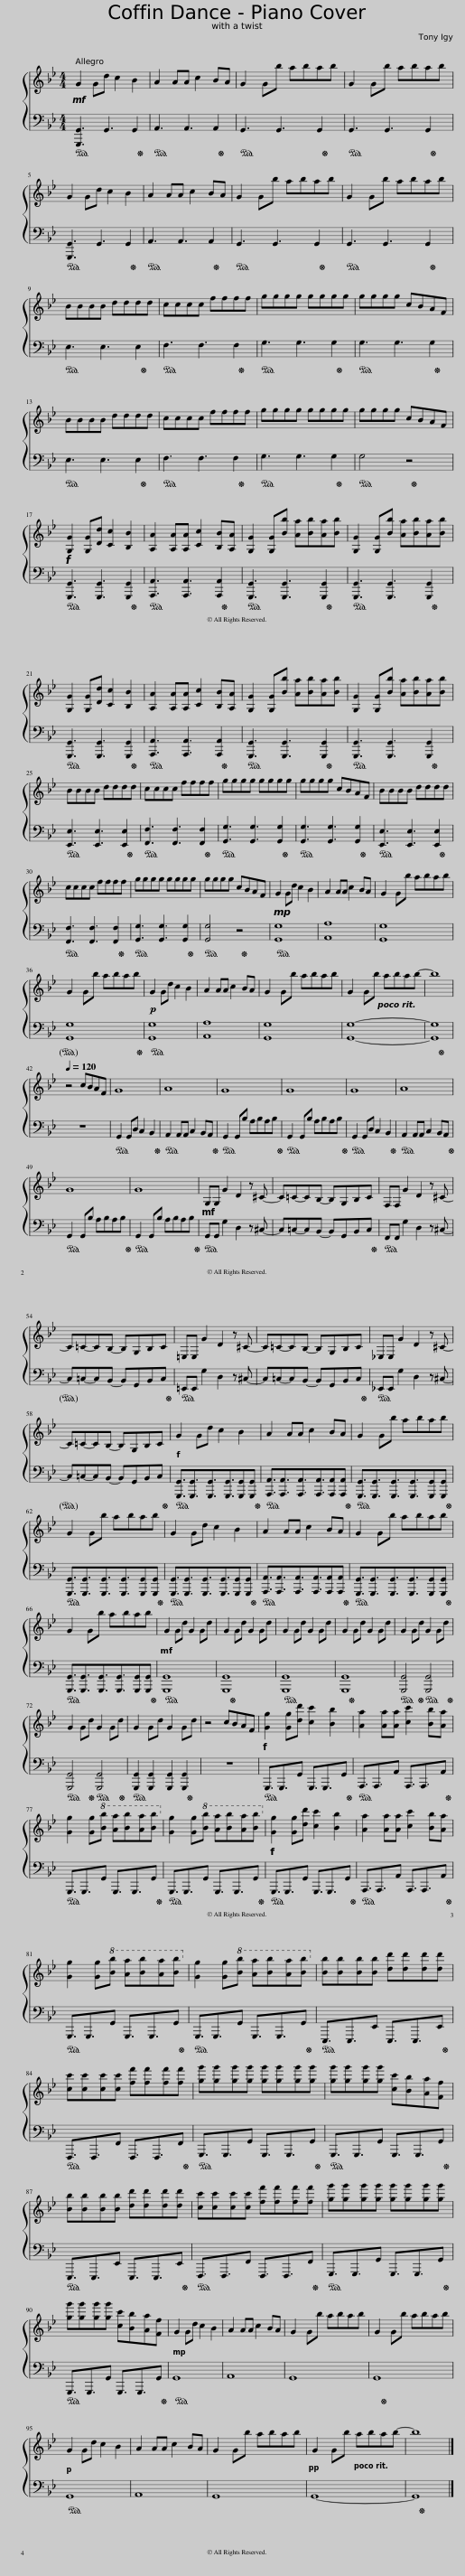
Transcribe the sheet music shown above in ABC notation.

X:1
%%score 1 { 2 | 3 }
L:1/8
Q:1/4=120
M:4/4
I:linebreak $
K:Bb
V:1 treble
V:2 treble
V:3 bass
V:1
 G2 G d c2 B2 | A2 A A c2 B A | G2 G b a b a b | G2 G b a b a b |$ G2 G d c2 B2 | %5
 A2 A A c2 B A | G2 G b a b a b | G2 G b a b a b |$ B B B B d d d d | c c c c f f f f | %10
 g g g g g g g g | g g g g c B A F |$ B B B B d d d d | c c c c f f f f | g g g g g g g g | %15
 g g g g c B A F |$ [G,G]2 [G,G] [Dd] [Cc]2 [B,B]2 | [A,A]2 [A,A] [A,A] [Cc]2 [B,B] [A,A] | [G,G]2 [G,G] [Bb] [Aa] [Bb] [Aa] [Bb] | [G,G]2 [G,G] [Bb] [Aa] [Bb] [Aa] [Bb] |$ %20
 [G,G]2 [G,G] [Dd] [Cc]2 [B,B]2 | [A,A]2 [A,A] [A,A] [Cc]2 [B,B] [A,A] | [G,G]2 [G,G] [Bb] [Aa] [Bb] [Aa] [Bb] | [G,G]2 [G,G] [Bb] [Aa] [Bb] [Aa] [Bb] |$ z8 | %25
 z8 | z8 | z8 | z8 |$ z8 | %30
 z8 | z8 | z8 | z8 | z8 |$ %35
 z8 | z8 | z8 | z8 | z8[Q:1/4=115][Q:1/4=110][Q:1/4=105] | %40
 z8 |$[Q:1/4=120] z8 | z8 | z8 | z8 | %45
 z8 | z8 | z8 |$ z8 | z8 | %50
 z8 | z8 | z8 |$ z8 | z8 | %55
 z8 | z8 |$ z8 | z8 | z8 | %60
 z8 |$ z8 | z8 | z8 | z8 |$ %65
 z8 | z8 | z8 | z8 | z8 | %70
 z8 |$ z8 | z8 | z8 | z8 | %75
 z8 |$ z8 | z8 | z8 | z8 |$ %80
 z8 | z8 | z8 |$ z8 | z8 | %85
 z8 |$ z8 | z8 | z8 |$ z8 | %90
 z8 | z8 | z8 | z8 |$ z8 | %95
 z8 | z8 | z8[Q:1/4=115][Q:1/4=110][Q:1/4=105] | z8 |] %99
V:2
!mf!!ped! G2!ped! Gd c2 B2!ped-up! |!ped! A2!ped! AA c2 BA!ped-up! |!ped! G2!ped! Gb abab!ped-up! |!ped! G2!ped! Gb abab!ped-up! |$!ped! G2!ped! Gd c2 B2!ped-up! | %5
!ped! A2!ped! AA c2 BA!ped-up! |!ped! G2!ped! Gb abab!ped-up! |!ped! G2!ped! Gb abab!ped-up! |$!ped! B!ped!BBB dddd!ped-up! |!ped! c!ped!ccc ffff!ped-up! | %10
!ped! g!ped!ggg gggg!ped-up! |!ped! g!ped!ggg cBAF!ped-up! |$!ped! B!ped!BBB dddd!ped-up! |!ped! c!ped!ccc ffff!ped-up! |!ped! g!ped!ggg gggg!ped-up! | %15
!ped! g!ped!ggg!ped-up! cBAF!ped-up! |$!f!!ped! [G,G]2!ped! [G,G][Dd] [Cc]2 [B,B]2!ped-up! |!ped! [A,A]2!ped! [A,A][A,A] [Cc]2 [B,B][A,A]!ped-up! |!ped! [G,G]2!ped! [G,G][Bb] [Aa][Bb][Aa][Bb]!ped-up! |!ped! [G,G]2!ped! [G,G][Bb] [Aa][Bb][Aa][Bb]!ped-up! |$ %20
!ped! [G,G]2!ped! [G,G][Dd] [Cc]2 [B,B]2!ped-up! |!ped! [A,A]2!ped! [A,A][A,A] [Cc]2 [B,B][A,A]!ped-up! |!ped! [G,G]2!ped! [G,G][Bb] [Aa][Bb][Aa][Bb]!ped-up! |!ped! [G,G]2!ped! [G,G][Bb] [Aa][Bb][Aa][Bb]!ped-up! |$!ped! B!ped!BBB dddd!ped-up! | %25
!ped! c!ped!ccc ffff!ped-up! |!ped! g!ped!ggg gggg!ped-up! |!ped! g!ped!ggg cBAF!ped-up! |!ped! B!ped!BBB dddd!ped-up! |$!ped! c!ped!ccc ffff!ped-up! | %30
!ped! g!ped!ggg gggg!ped-up! |!ped! g!ped!ggg cBAF!ped-up! |!mp!!ped! G2!ped! Gd c2 B2 | A2 AA c2 BA | G2 Gb abab |$ %35
 G2 Gb abab!ped-up! |!p!!ped! G2!ped! Gd c2 B2!ped-up! | A2 AA c2 BA | G2 Gb abab | G2 Gb abab- | %40
 b8!ped-up! |$ z4 cBAF |!ped! G8!ped!!ped-up! |!ped! A8!ped!!ped-up! |!ped! G8!ped!!ped-up! | %45
!ped! G8!ped!!ped-up! |!ped! G8!ped!!ped-up! |!ped! A8!ped!!ped-up! |$!ped! G8!ped!!ped-up! |!ped! G8!ped!!ped-up! | %50
!mf!!ped! G,!ped!G, G2 D2 z ^C-!ped-up! | C=C-CB,- B,G,B,C!ped-up! |!ped! F,!ped!F, G2 D2 z ^C-!ped-up! |$ C=C-CB,- B,G,B,C!ped-up! |!ped! =E,!ped!E, G2 D2 z ^C-!ped-up! | %55
 C=C-CB,- B,G,B,C!ped-up! |!ped! _E,!ped!E, G2 D2 z ^C-!ped-up! |$ C=C-CB,- B,G,B,C!ped-up! |!f!!ped! G2!ped! Gd c2 B2!ped-up! |!ped! A2!ped! AA c2 BA!ped-up! | %60
!ped! G2!ped! Gb abab!ped-up! |$!ped! G2!ped! Gb abab!ped-up! |!ped! G2!ped! Gd c2 B2!ped-up! |!ped! A2!ped! AA c2 BA!ped-up! |!ped! G2!ped! Gb abab!ped-up! |$ %65
!ped! G2!ped! Gb abab!ped-up! |!mf!!ped! G2!ped! Gd G2 Gd!ped-up! | G2 Gd G2 Gd!ped-up! |!ped! G2!ped! Gd G2 Gd!ped-up! | G2 Gd G2 Gd!ped-up! | %70
!ped! G2!ped! Gd G2!ped-up!!ped! Gd!ped-up! |$ G2!ped! Gd G2!ped-up!!ped! Gd!ped-up! |!ped! G2!ped! Gd G2 Gd!ped-up! | z4 cBAF |!f!!ped! [Gg]2!ped! [Gg][dd'] [cc']2 [Bb]2!ped-up! | %75
!ped! [Aa]2!ped! [Aa][Aa] [cc']2 [Bb][Aa]!ped-up! |$!ped! [Gg]2!ped! [Gg]!8va(![bb'] [aa'][bb'][aa'][bb']!ped-up!!8va)!!ped-up! |!ped! [Gg]2!ped! [Gg]!8va(![bb'] [aa'][bb'][aa'][bb']!ped-up!!8va)!!ped-up! |!f!!ped! [Gg]2!ped! [Gg][dd'] [cc']2 [Bb]2!ped-up! |!ped! [Aa]2!ped! [Aa][Aa] [cc']2 [Bb][Aa]!ped-up! |$ %80
!ped! [Gg]2!ped! [Gg]!8va(![bb'] [aa'][bb'][aa'][bb']!ped-up!!8va)!!ped-up! |!ped! [Gg]2!ped! [Gg]!8va(![bb'] [aa'][bb'][aa'][bb']!ped-up!!8va)!!ped-up! |!ped! [Bb]!ped![Bb][Bb][Bb] [dd'][dd'][dd'][dd']!ped-up! |$!ped! [cc']!ped![cc'][cc'][cc'] [ff'][ff'][ff'][ff']!ped-up! |!ped! [gg']!ped![gg'][gg'][gg'] [gg'][gg'][gg'][gg']!ped-up! | %85
!ped! [gg']!ped![gg'][gg'][gg'] [cc'][Bb][Aa][Ff]!ped-up! |$!ped! [Bb]!ped![Bb][Bb][Bb] [dd'][dd'][dd'][dd']!ped-up! |!ped! [cc']!ped![cc'][cc'][cc'] [ff'][ff'][ff'][ff']!ped-up! |!ped! [gg']!ped![gg'][gg'][gg'] [gg'][gg'][gg'][gg']!ped-up! |$!ped! [gg']!ped![gg'][gg'][gg'] [cc'][Bb][Aa][Ff]!ped-up! | %90
!mp!!ped! G2!ped! Gd c2 B2!ped-up! | A2 AA c2 BA | G2 Gb abab | G2 Gb abab!ped-up! |$!p!!ped! G2!ped! Gd c2 B2!ped-up! | %95
 A2 AA c2 BA | G2 Gb abab |!pp! G2 Gb abab- | b8!ped-up! |] %99
V:3
!mf! [G,,,G,,]3 G,,3 G,,2 | A,,3 A,,3 A,,2 | G,,3 G,,3 G,,2 | G,,3 G,,3 G,,2 |$ [G,,,G,,]3 G,,3 G,,2 | %5
 A,,3 A,,3 A,,2 | G,,3 G,,3 G,,2 | G,,3 G,,3 G,,2 |$ E,3 E,3 E,2 | F,3 F,3 F,2 | %10
 G,3 G,3 G,2 | G,3 G,3 G,2 |$ E,3 E,3 E,2 | F,3 F,3 F,2 | G,3 G,3 G,2 | %15
 G,4 z4 |$!f! [G,,,G,,]3 [G,,,G,,]3 [G,,,G,,]2 | [A,,,A,,]3 [A,,,A,,]3 [A,,,A,,]2 | [G,,,G,,]3 [G,,,G,,]3 [G,,,G,,]2 | [G,,,G,,]3 [G,,,G,,]3 [G,,,G,,]2 |$ %20
 [G,,,G,,]3 [G,,,G,,]3 [G,,,G,,]2 | [A,,,A,,]3 [A,,,A,,]3 [A,,,A,,]2 | [G,,,G,,]3 [G,,,G,,]3 [G,,,G,,]2 | [G,,,G,,]3 [G,,,G,,]3 [G,,,G,,]2 |$ [E,,E,]3 [E,,E,]3 [E,,E,]2 | %25
 [F,,F,]3 [F,,F,]3 [F,,F,]2 | [G,,G,]3 [G,,G,]3 [G,,G,]2 | [G,,G,]3 [G,,G,]3 [G,,G,]2 | [E,,E,]3 [E,,E,]3 [E,,E,]2 |$ [F,,F,]3 [F,,F,]3 [F,,F,]2 | %30
 [G,,G,]3 [G,,G,]3 [G,,G,]2 | [G,,G,]4 z4 |!mp! [G,,G,]8 | [A,,A,]8 | [G,,G,]8 |$ %35
 [G,,G,]8 | [G,,G,]8 | [A,,A,]8 | [G,,G,]8 | [G,,G,]8- | %40
 [G,,G,]8 |$ z8 | G,,2 G,,D, C,2 B,,2 | A,,2 A,,A,, C,2 B,,A,, | G,,2 G,,B, A,B,A,B, | %45
 G,,2 G,,B, A,B,A,B, | G,,2 G,,D, C,2 B,,2 | A,,2 A,,A,, C,2 B,,A,, |$ G,,2 G,,B, A,B,A,B, | G,,2 G,,B, A,B,A,B, | %50
 G,,G,, G,2 D,2 z ^C,- | C,=C,-C,B,,- B,,G,,B,,C, | F,,F,, G,2 D,2 z ^C,- |$ C,=C,-C,B,,- B,,G,,B,,C, | =E,,E,, G,2 D,2 z ^C,- | %55
 C,=C,-C,B,,- B,,G,,B,,C, | _E,,E,, G,2 D,2 z ^C,- |$ C,=C,-C,B,,- B,,G,,B,,C, | [G,,,G,,]3/2[G,,,G,,]3/2[G,,,G,,]3/2[G,,,G,,]3/2[G,,,G,,][G,,,G,,] | [A,,,A,,]3/2[A,,,A,,]3/2[A,,,A,,]3/2[A,,,A,,]3/2[A,,,A,,][A,,,A,,] | %60
 [G,,,G,,]3/2[G,,,G,,]3/2[G,,,G,,]3/2[G,,,G,,]3/2[G,,,G,,][G,,,G,,] |$ [G,,,G,,]3/2[G,,,G,,]3/2[G,,,G,,]3/2[G,,,G,,]3/2[G,,,G,,][G,,,G,,] | [G,,,G,,]3/2[G,,,G,,]3/2[G,,,G,,]3/2[G,,,G,,]3/2[G,,,G,,][G,,,G,,] | [A,,,A,,]3/2[A,,,A,,]3/2[A,,,A,,]3/2[A,,,A,,]3/2[A,,,A,,][A,,,A,,] | [G,,,G,,]3/2[G,,,G,,]3/2[G,,,G,,]3/2[G,,,G,,]3/2[G,,,G,,][G,,,G,,] |$ %65
 [G,,,G,,]3/2[G,,,G,,]3/2[G,,,G,,]3/2[G,,,G,,]3/2[G,,,G,,][G,,,G,,] | [G,,,G,,]8 | [G,,,G,,]8 | [G,,,G,,]8 | [G,,,G,,]8 | %70
 [G,,,G,,]4 [G,,,G,,]4 |$ [G,,,G,,]4 [G,,,G,,]4 | [G,,,G,,]2 [G,,,G,,]2 [G,,,G,,]2 [G,,,G,,]2 | z8 | G,,,3/2G,,,3/2G,, G,,,3/2G,,,3/2G,, | %75
 A,,,3/2A,,,3/2A,, A,,,3/2A,,,3/2A,, |$ G,,,3/2G,,,3/2G,, G,,,3/2G,,,3/2G,, | G,,,3/2G,,,3/2G,, G,,,3/2G,,,3/2G,, | G,,,3/2G,,,3/2G,, G,,,3/2G,,,3/2G,, | A,,,3/2A,,,3/2A,, A,,,3/2A,,,3/2A,, |$ %80
 G,,,3/2G,,,3/2G,, G,,,3/2G,,,3/2G,, | G,,,3/2G,,,3/2G,, G,,,3/2G,,,3/2G,, | E,,,3/2E,,,3/2E,, E,,,3/2E,,,3/2E,, |$ F,,,3/2F,,,3/2F,, F,,,3/2F,,,3/2F,, | G,,,3/2G,,,3/2G,, G,,,3/2G,,,3/2G,, | %85
 G,,,3/2G,,,3/2G,, G,,,3/2G,,,3/2G,, |$ E,,,3/2E,,,3/2E,, E,,,3/2E,,,3/2E,, | F,,,3/2F,,,3/2F,, F,,,3/2F,,,3/2F,, | G,,,3/2G,,,3/2G,, G,,,3/2G,,,3/2G,, |$ G,,,3/2G,,,3/2G,, G,,,3/2G,,,3/2G,, | %90
 G,,8 | A,,8 | G,,8 | G,,8 |$ G,,8 | %95
 A,,8 | G,,8 | G,,8- | G,,8 |] %99
